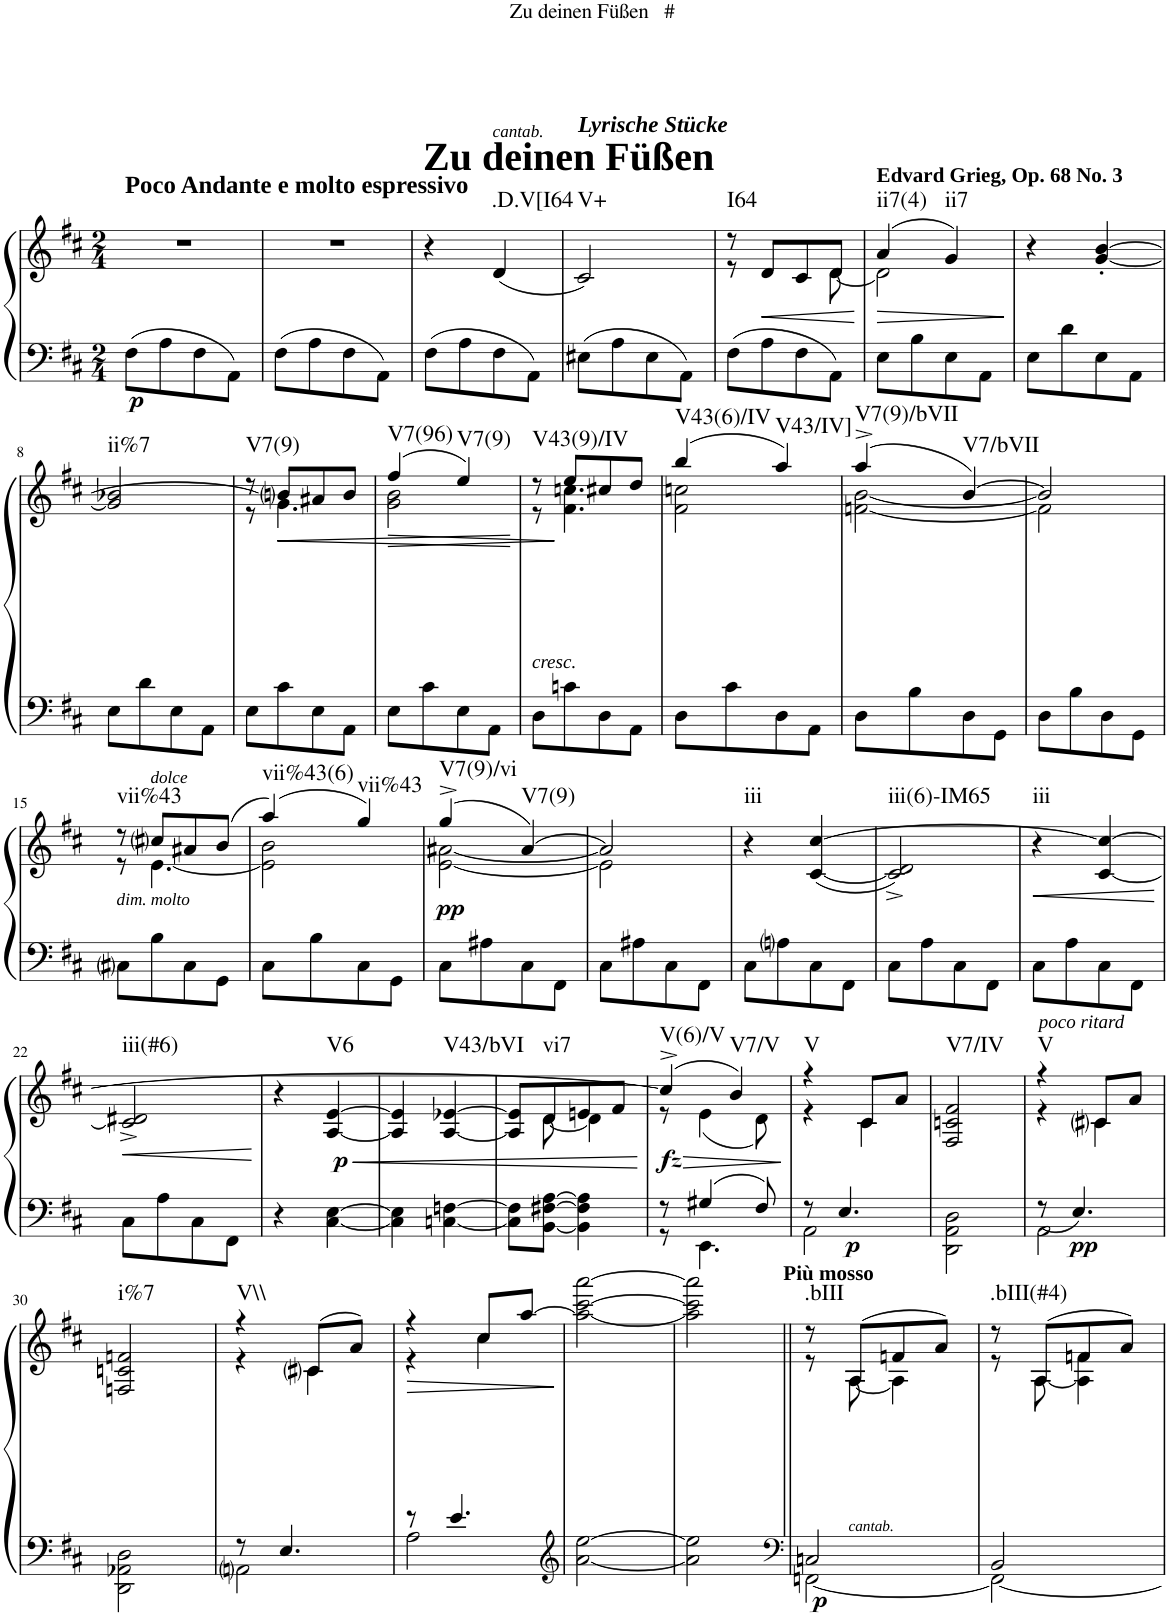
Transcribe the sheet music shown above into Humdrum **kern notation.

**kern	**kern	**dynam	**harte
*part1	*part1	*part1	*part1
*staff2	*staff1	*staff1/2	*
*I"Midi_1	*	*	*
*clefF4	*clefG2	*	*
*k[f#c#]	*k[f#c#]	*	*
*D:	*D:	*	*
*M2/4	*M2/4	*	*
=1	=1	=1	=1
!	!LO:TX:a:B:t=Poco Andante e molto espressivo	!	!
!	!	!LO:DY:b=2	!
8F#\L	2r	p	.
8A\	.	.	.
8F#\	.	.	.
8AA\J	.	.	.
=2	=2	=2	=2
8F#\L	2r	.	.
8A\	.	.	.
8F#\	.	.	.
8AA\J	.	.	.
=3	=3	=3	=3
!	!LO:TX:a:B:t=Zu deinen Füßen	!	!
8F#\L	4r	.	.
8A\	.	.	.
!	!LO:TX:a:i:t=cantab.	!	!LO:H:kt=.D.V[I64
8F#\	(4d/	.	N
8AA\J	.	.	.
=4	=4	=4	=4
!	!LO:TX:a:Bi:t=Lyrische Stücke	!	!LO:H:kt=V+
8E#X\L	2c#/)	.	N
8A\	.	.	.
8E#\	.	.	.
8AA\J	.	.	.
=5	=5	=5	=5
*	*^	*	*
!	!	!	!	!LO:H:kt=I64
8F#\L	8r	8r	.	N
!	!	!	!LO:HP:b	!
8A\	8d/L	4ryy	<	.
8F#\	8c#/	.	.	.
8AA\J	8d/J	[8d\	.	.
*	*v	*v	*	*
.	.	[	.
=6	=6	=6	=6
!	!LO:TX:a:B:t=Edvard Grieg, Op. 68 No. 3	!	!
!	!	!LO:HP:b	!LO:H:kt=ii7(4)
*	*^	*	*
8E\L	(4a/	2d\]	>	N
8B\	.	.	.	.
!	!	!	!	!LO:H:kt=ii7
8E\	4g/)	.	.	N
8AA\J	.	.	.	.
*	*v	*v	*	*
.	.	]	.
=7	=7	=7	=7
8E\L	4r	.	.
8d\	.	.	.
8E\	[4g/' [4b/'	.	.
8AA\J	.	.	.
!!LO:LB:g=z
=8	=8	=8	=8
!	!	!	!LO:H:kt=ii%7
8E\L	2g/] 2b-X/	.	N
8d\	.	.	.
8E\	.	.	.
8AA\J	.	.	.
=9	=9	=9	=9
*	*^	*	*
!	!	!	!	!LO:H:kt=V7(9)
8E\L	8r	8r	.	N
!	!	!	!LO:HP:b	!
8c#\	8bni/L]	4.g\	<	.
8E\	8a#X/	.	.	.
8AA\J	8b/J	.	.	.
=10	=10	=10	=10	=10
!	!	!	!LO:HP:b	!LO:H:kt=V7(96)
8E\L	(4ff#/	2g\ 2b\	>	N
8c#\	.	.	.	.
!	!	!	!	!LO:H:kt=V7(9)
8E\	4ee/)	.	.	N
8AA\J	.	.	.	.
*	*v	*v	*	*
.	.	[	.
=11	=11	=11	=11
*	*^	*	*
!	!LO:TX:b:i:t=cresc.	!	!	!LO:H:kt=V43(9)/IV
8D\L	8r	8r	.	N
8cn\	8ee/L	4.f#\ 4.ccn\	]	.
8D\	8cc#X/	.	.	.
8AA\J	8dd/J	.	.	.
=12	=12	=12	=12	=12
!	!	!	!	!LO:H:kt=V43(6)/IV
8D\L	(4bb/	2f#\ 2ccn\	.	N
8c#\	.	.	.	.
!	!	!	!	!LO:H:kt=V43/IV]
8D\	4aa/)	.	.	N
8AA\J	.	.	.	.
=13	=13	=13	=13	=13
!	!	!	!	!LO:H:kt=V7(9)/bVII
8D\L	(4aa^/	[2fn\ [2b\	.	N
8B\	.	.	.	.
!	!	!	!	!LO:H:kt=V7/bVII
8D\	[4b/)	.	.	N
8GG\J	.	.	.	.
=14	=14	=14	=14	=14
8D\L	2b/]	2f\]	.	.
8B\	.	.	.	.
8D\	.	.	.	.
8GG\J	.	.	.	.
!!LO:LB:g=z	!!
=15	=15	=15	=15	=15
!LO:TX:a:i:t=dim. molto	!	!	!	!LO:H:kt=vii%43
8C#i\L	8r	8r	.	N
!	!LO:TX:a:i:t=dolce	!	!	!
8B\	8cc#i/L	[4.e\	.	.
8C#\	8a#X/	.	.	.
8GG\J	(8b/J	.	.	.
=16	=16	=16	=16	=16
!	!	!	!	!LO:H:kt=vii%43(6)
8C#\L	(4aa/)	2e\] 2b\	.	N
8B\	.	.	.	.
!	!	!	!	!LO:H:kt=vii%43
8C#\	4gg/)	.	.	N
8GG\J	.	.	.	.
=17	=17	=17	=17	=17
!	!	!	!LO:DY:b	!LO:H:kt=V7(9)/vi
8C#\L	(4gg^/	[2e\ [2a#X\	pp	N
8A#X\	.	.	.	.
!	!	!	!	!LO:H:kt=V7(9)
8C#\	[4a#/)	.	.	N
8FF#\J	.	.	.	.
=18	=18	=18	=18	=18
8C#\L	2a#/]	2e\]	.	.
8A#X\	.	.	.	.
8C#\	.	.	.	.
8FF#\J	.	.	.	.
*	*v	*v	*	*
=19	=19	=19	=19
!	!	!	!LO:H:kt=iii
8C#\L	4r	.	N
8Ani\	.	.	.
8C#\	([4c#/ [4cc#/	.	.
8FF#\J	.	.	.
=20	=20	=20	=20
!	!	!	!LO:H:kt=iii(6)-IM65
8C#\L	2c#/]^ 2d/^)	.	N
8A\	.	.	.
8C#\	.	.	.
8FF#\J	.	.	.
=21	=21	=21	=21
!	!	!LO:HP:b	!LO:H:kt=iii
8C#\L	4r	<	N
8A\	.	.	.
8C#\	[4c#/ 4cc#/_	.	.
8FF#\J	.	.	.
.	.	[	.
!!LO:LB:g=z
=22	=22	=22	=22
!	!	!LO:HP:b	!LO:H:kt=iii(#6)
8C#\L	2c#/]^ 2d#X/^	<	N
8A\	.	.	.
8C#\	.	.	.
8FF#\J	.	.	.
.	.	[	.
=23	=23	=23	=23
4r	4r	.	.
!	!	!LO:HP:b	!
!	!	!LO:DY:n=1:b	!LO:H:kt=V6
[4C#\ [4E\	[4A/ [4e/	< p	N
=24	=24	=24	=24
4C#\] 4E\]	4A/] 4e/]	.	.
!	!	!	!LO:H:kt=V43/bVI
[4Cn\ [4Fn\	[4A/ [4e-X/	.	N
=25	=25	=25	=25
*	*^	*	*
8C\] 8F\]L	8A/] 8e-/]L	8ryy	.	.
!	!	!	!	!LO:H:kt=vi7
[8BB\ [8F#X\ [8A\J	8d/	[8d\	.	N
4BB\] 4F#\] 4A\]	8en/	4d\]	.	.
.	8f#/J	.	.	.
*	*v	*v	*	*
.	.	[	.
=26	=26	=26	=26
*^	*	*	*
!	!	!	!LO:HP:b	!
*	*	*^	*	*
!	!	!	!	!LO:DY:n=1:b	!LO:H:kt=V(6)/V
8r	8r	(4cc#^/]	8r	> fz	N
4G#X/	4.EE\	.	(4e\	.	.
!	!	!	!	!	!LO:H:kt=V7/V
.	.	4b/)	.	.	N
8F#/	.	.	8d\)	.	.
*v	*v	*	*	*	*
*	*v	*v	*	*
.	.	]	.
=27	=27	=27	=27
*^	*^	*	*
!	!	!	!	!	!LO:H:kt=V
8r	2AA\	4r	4r	.	N
!	!	!	!	!LO:DY:b=2	!
4.E/	.	.	.	p	.
.	.	8c#/L	4c#\	.	.
.	.	8a/J	.	.	.
*v	*v	*	*	*	*
*	*v	*v	*	*
=28	=28	=28	=28
!	!	!	!LO:H:kt=V7/IV
2DD\ 2AA\ 2D\	2F#/ 2cn/ 2f#/	.	N
=29	=29	=29	=29
*^	*^	*	*
!	!	!LO:TX:a:i:t=poco ritard	!	!	!LO:H:kt=V
8r	2AA\	4r	4r	.	N
!	!	!	!	!LO:DY:b=2	!
4.E/	.	.	.	pp	.
.	.	8c#i/L	4c#i\	.	.
.	.	8a/J	.	.	.
*v	*v	*	*	*	*
*	*v	*v	*	*
!!LO:LB:g=z
=30	=30	=30	=30
!	!	!	!LO:H:kt=i%7
2DD\ 2AA-X\ 2D\	2Fn/ 2cn/ 2fn/	.	N
=31	=31	=31	=31
*^	*^	*	*
!	!	!	!	!	!LO:H:kt=V\\
8r	2AAni\	4r	4r	.	N
4.E/	.	.	.	.	.
.	.	(8c#i/L	4c#i\	.	.
.	.	8a/J)	.	.	.
=32	=32	=32	=32	=32	=32
!	!	!	!	!LO:HP:b	!
8r	2A\	4r	4r	>	.
4.e/	.	.	.	.	.
.	.	8cc#/L	4cc#\	.	.
.	.	[8aa/J	.	.	.
*v	*v	*	*	*	*
*	*v	*v	*	*
.	.	]	.
=33	=33	=33	=33
*clefG2	*	*	*
[2a\ [2ee\	2aa\_ [2ccc#\ [2aaa\	.	.
=34	=34	=34	=34
2a\] 2ee\]	2aa\] 2ccc#\] 2aaa\]	.	.
!	!LO:TX:a:B:t=Più mosso	!	!
=35||	=35||	=35||	=35||
*clefF4	*	*	*
*^	*^	*	*
!	!	!	!	!LO:DY:b=2	!LO:H:kt=.bIII
2Cn/	[2FFn\	8r	8r	p	N
!	!	!LO:TX:b:i:t=cantab.	!	!	!
.	.	(8A/L	[8A\	.	.
.	.	8fn/	4A\]	.	.
.	.	8a/J)	.	.	.
=36	=36	=36	=36	=36	=36
!	!	!	!	!	!LO:H:kt=.bIII(#4)
2BB/	2FF\_	8r	8r	.	N
.	.	(8A/L	[8A\	.	.
.	.	8fn/	4A\] 4f\	.	.
.	.	8a/J)	.	.	.
*v	*v	*	*	*	*
*	*v	*v	*	*
=	=	=	=
*-	*-	*-	*-
